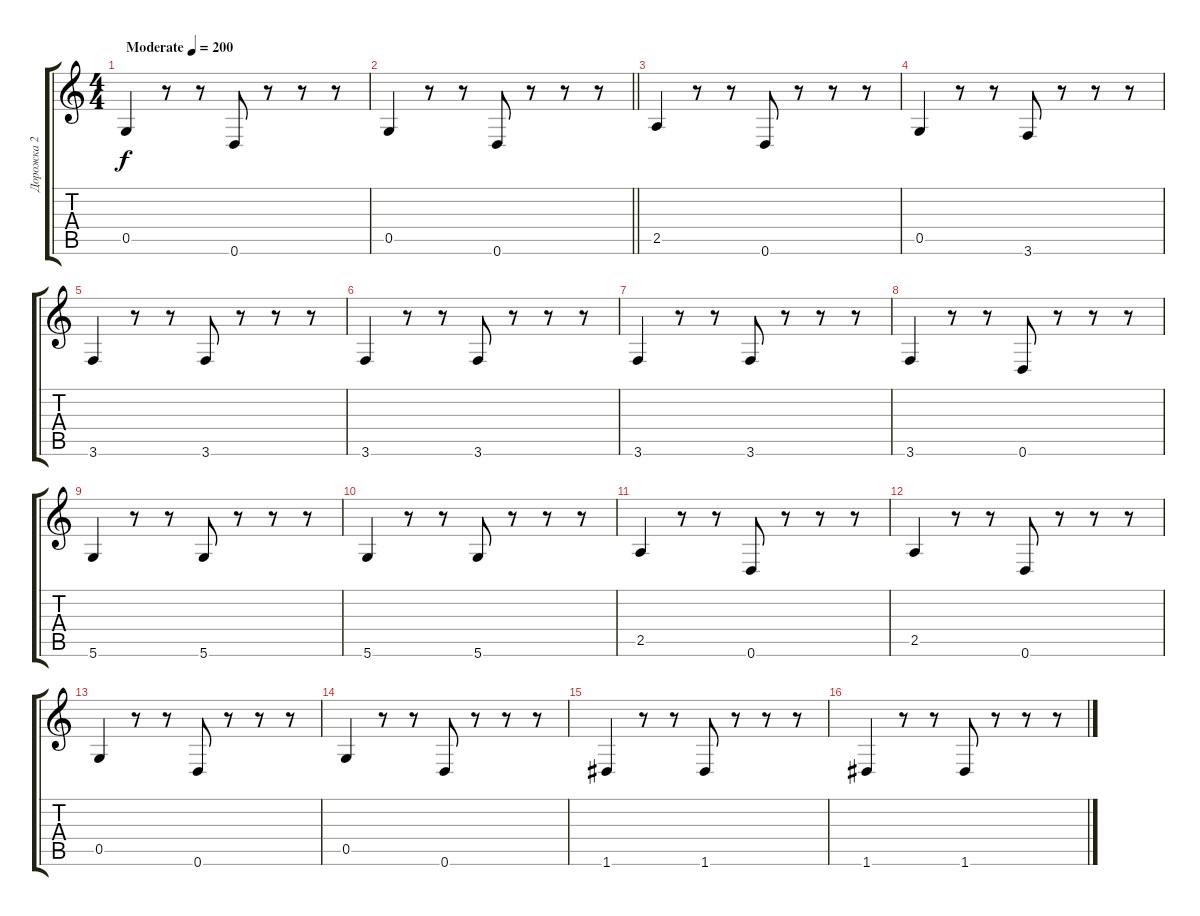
\track ("Дорожка 2" "Дорожка 2") {instrument acousticbass}
\staff {score tabs}
\tuning (D4 B3 G3 D3 G2 D2) {hide}
\ts (4 4)
\section ("" "")
\tempo (200 "Moderate")
\clef g2
\ks c
0.5.4{dy f instrument acousticbass} r.8 r.8 0.6.8 r.8 r.8 r.8 |
\barLineRight lightlight
0.5.4 r.8 r.8 0.6.8 r.8 r.8 r.8 |
\section ("" "")
2.5.4 r.8 r.8 0.6.8 r.8 r.8 r.8 |
0.5.4 r.8 r.8 3.6.8 r.8 r.8 r.8 |
3.6.4 r.8 r.8 3.6.8 r.8 r.8 r.8 |
3.6.4 r.8 r.8 3.6.8 r.8 r.8 r.8 |
3.6.4 r.8 r.8 3.6.8 r.8 r.8 r.8 |
3.6.4 r.8 r.8 0.6.8 r.8 r.8 r.8 |
5.6.4 r.8 r.8 5.6.8 r.8 r.8 r.8 |
5.6.4 r.8 r.8 5.6.8 r.8 r.8 r.8 |
2.5.4 r.8 r.8 0.6.8 r.8 r.8 r.8 |
2.5.4 r.8 r.8 0.6.8 r.8 r.8 r.8 |
0.5.4 r.8 r.8 0.6.8 r.8 r.8 r.8 |
0.5.4 r.8 r.8 0.6.8 r.8 r.8 r.8 |
1.6.4 r.8 r.8 1.6.8 r.8 r.8 r.8 |
1.6.4 r.8 r.8 1.6.8 r.8 r.8 r.8
